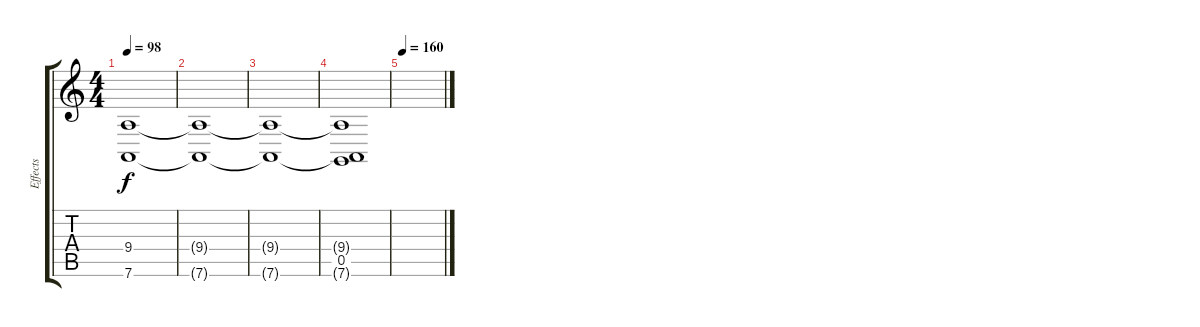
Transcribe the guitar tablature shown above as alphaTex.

\track ("Effects" "Effects") {instrument applause}
\staff {score tabs}
\tuning (D4 A3 F3 C3 G2 D2) {hide}
\ts (4 4)
\tempo 98
\clef g2
\ks c
(9.4 7.6{t}).1{dy f instrument fx6goblins} |
(9.4{t} 7.6{t}).1 |
(9.4{t} 7.6{t}).1 |
(9.4{t} 0.5 7.6{t}).1 |
\tempo 160
